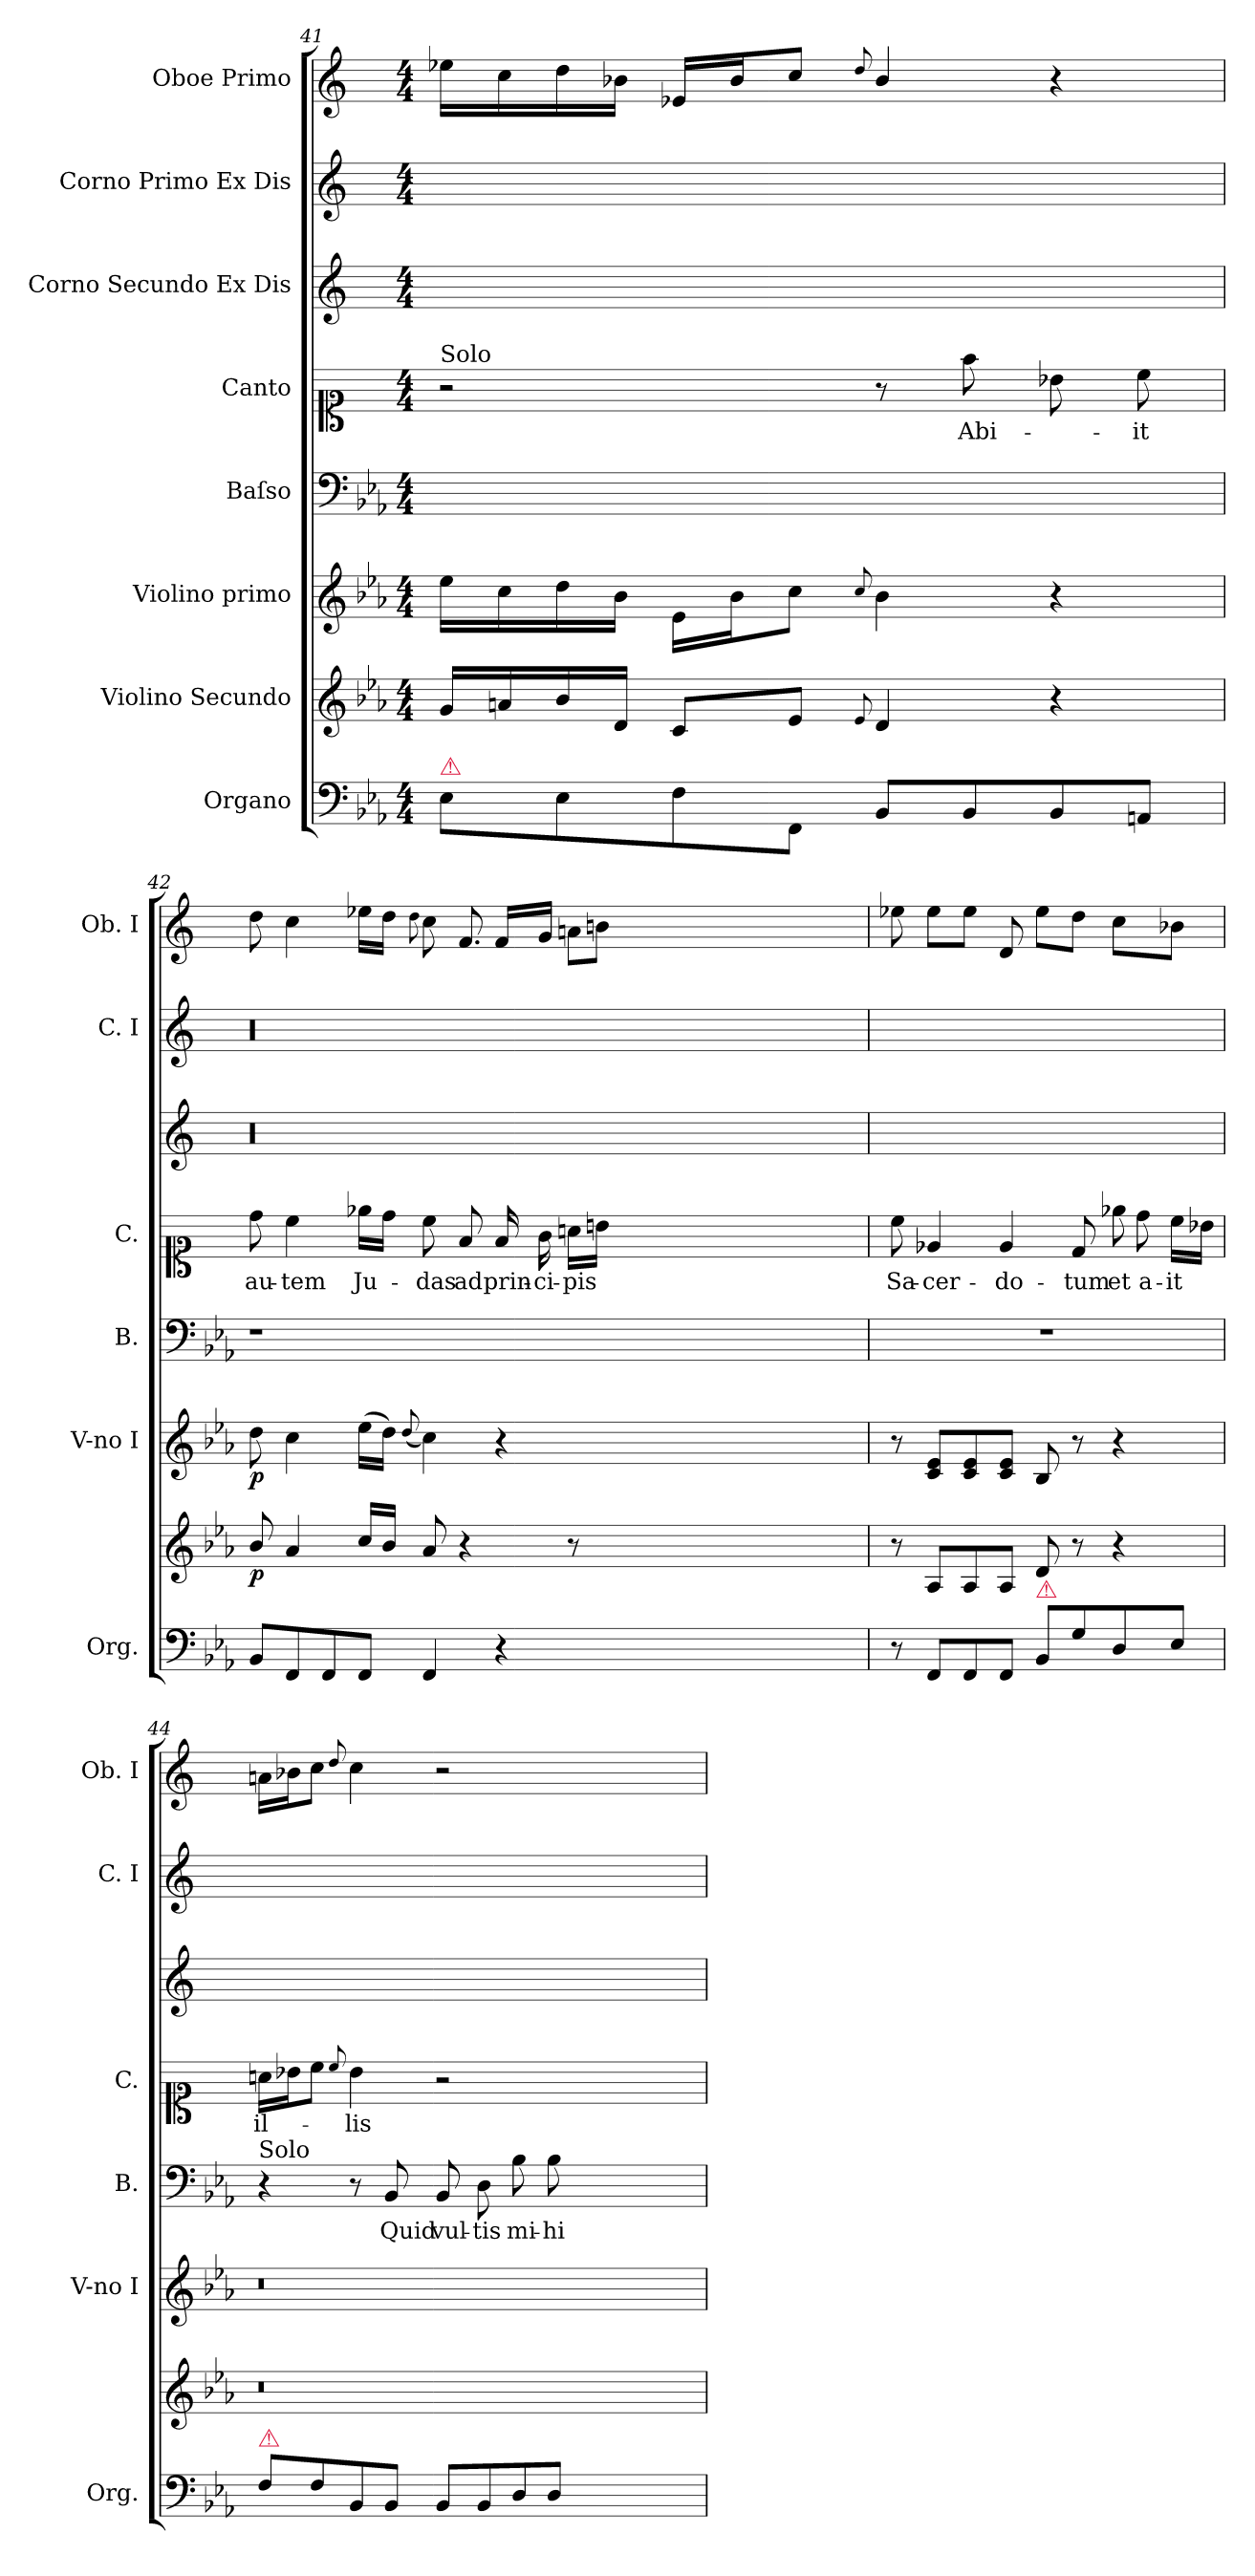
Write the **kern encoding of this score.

**kern	**kern	**dynam	**kern	**dynam	**kern	**text	**kern	**text	**kern	**kern	**kern	**dynam
*part8	*part7	*part7	*part6	*part6	*part5	*part5	*part4	*part4	*part3	*part2	*part1	*part1
*staff8	*staff7	*staff7	*staff6	*staff6	*staff5	*staff5	*staff4	*staff4	*staff3	*staff2	*staff1	*staff1
*I"Organo	*I"Violino Secundo	*	*I"Violino primo	*	*I"Baſso	*	*I"Canto	*	*I"Corno Secundo Ex Dis	*I"Corno Primo Ex Dis	*I"Oboe Primo	*
*I'Org.	*	*	*I'V-no I	*	*I'B.	*	*I'C.	*	*	*I'C. I	*I'Ob. I	*
*clefF4	*clefG2	*	*clefG2	*	*clefF4	*	*clefC1	*	*clefG2	*clefG2	*clefG2	*
*	*	*	*	*	*	*	*	*	*ITrd5c9	*ITrd5c9	*	*
*k[b-e-a-]	*k[b-e-a-]	*	*k[b-e-a-]	*	*k[b-e-a-]	*	*	*	*k[b-e-a-]	*k[b-e-a-]	*	*
*M4/4	*M4/4	*	*M4/4	*	*M4/4	*	*M4/4	*	*M4/4	*M4/4	*M4/4	*
=41	=41	=41	=41	=41	=41	=41	=41	=41	=41	=41	=41	=41
!	!	!	!	!	!	!	!LO:TX:a:t=Solo	!	!	!	!	!
!LO:TX:a:color=crimson:t=⚠	!	!	!	!	!	!	!	!	!	!	!	!
8E-\L	16g/LL	.	16ee-\LL	.	1ryy	.	2r	.	1ryy	1ryy	16ee-\LL	.
.	16an/	.	16cc\	.	.	.	.	.	.	.	16cc\	.
8E-\	16b-/	.	16dd\	.	.	.	.	.	.	.	16dd\	.
.	16d/JJ	.	16b-\JJ	.	.	.	.	.	.	.	16b-\JJ	.
8F\	8c/L	.	16e-/LL	.	.	.	.	.	.	.	16e-/LL	.
.	.	.	16b-\J	.	.	.	.	.	.	.	16b-\J	.
8FF/J	8e-/J	.	8cc\J	.	.	.	.	.	.	.	8cc/J	.
.	8qqe-/	.	8qqcc/	.	.	.	.	.	.	.	8qqdd/	.
8BB-/L	4d/	.	4b-\	.	.	.	8r	.	.	.	4b-/	.
8BB-/	.	.	.	.	.	.	8ff\	Abi-	.	.	.	.
8BB-/	4r	.	4r	.	.	.	8b-\	.	.	.	4r	.
8AAn/J	.	.	.	.	.	.	8cc\	-it	.	.	.	.
=42	=42	=42	=42	=42	=42	=42	=42	=42	=42	=42	=42	=42
!	!	!	!	!LO:DY:b	!	!	!	!	!	!	!	!
8BB-/L	8b-/	p	8dd\	p	1r	.	8dd\	au-	00r	00r	8dd\	piano
8FF/	4a-/	.	4cc\	.	.	.	4cc\	-tem	.	.	4cc\	.
8FF/	.	.	.	.	.	.	.	.	.	.	.	.
8FF/J	16cc/LL	.	(16ee-\LL	.	.	.	16ee-\LL	Ju-	.	.	16ee-\LL	.
.	16b-/JJ	.	16dd\JJ)	.	.	.	16dd\JJ	.	.	.	16dd\JJ	.
.	.	.	(8qqdd/	.	.	.	.	.	.	.	8qqdd\	.
4FF/	8a-/	.	4cc\)	.	.	.	8cc\	-das	.	.	8cc\	.
!	!	!	!	!	!	!	!	!	!	!	!LO:N:vis=8.	!
.	4r	.	.	.	.	.	8f/	ad	.	.	8f/	.
4r	.	.	4r	.	.	.	16f/	prin-	.	.	16f/LL	.
.	.	.	.	.	.	.	16g\	-ci-	.	.	16g/JJ	.
!	!	!	!	!	!	!	!	!	!	!	!LO:N:vis=8	!
.	8r	.	.	.	.	.	16an\LL	-pis	.	.	16an\L	.
!	!	!	!	!	!	!	!	!	!	!	!LO:N:vis=8	!
.	.	.	.	.	.	.	16bn\JJ	.	.	.	16bn\J	.
0.ryy	0.ryy	.	0.ryy	.	0.ryy	.	0.ryy	.	.	.	0.ryy	.
=43	=43	=43	=43	=43	=43	=43	=43	=43	=43	=43	=43	=43
8r	8r	.	8r	.	1r	.	8cc\	Sa-	1ryy	1ryy	8ee-X\	.
8FF/L	8A-/L	.	8c/ 8e-/L	.	.	.	4e-X/	-cer-	.	.	8ee-\L	.
8FF/	8A-/	.	8c/ 8e-/	.	.	.	.	.	.	.	8ee-\J	.
8FF/J	8A-/J	.	8c/ 8e-/J	.	.	.	4e-/	-do-	.	.	8d/	.
!LO:TX:a:color=crimson:t=⚠	!	!	!	!	!	!	!	!	!	!	!	!
8BB-/L	8d/	.	8B-/	.	.	.	.	.	.	.	8ee-\L	.
8G\	8r	.	8r	.	.	.	8d/	-tum	.	.	8dd\J	.
!	!	!	!	!	!	!	!LO:N:vis=8	!	!	!	!	!
8D/	4r	.	4r	.	.	.	16ee-\	et	.	.	8cc\L	.
!	!	!	!	!	!	!	!LO:N:vis=8	!	!	!	!	!
.	.	.	.	.	.	.	16dd\	a-	.	.	.	.
8E-\J	.	.	.	.	.	.	16cc\LL	-it	.	.	8b-\J	.
.	.	.	.	.	.	.	16b-\JJ	.	.	.	.	.
=44	=44	=44	=44	=44	=44	=44	=44	=44	=44	=44	=44	=44
!	!	!	!	!	!LO:TX:a:t=Solo	!	!	!	!	!	!	!
!LO:TX:a:color=crimson:t=⚠	!	!	!	!	!	!	!	!	!	!	!	!
8F\L	0r	.	0r	.	4r	.	16an\LL	il-	0ryy	0ryy	16an/LL	.
.	.	.	.	.	.	.	16b-\J	.	.	.	16b-\J	.
8F\	.	.	.	.	.	.	8cc\J	.	.	.	8cc\J	.
.	.	.	.	.	.	.	8qqcc/	.	.	.	8qqdd/	.
8BB-/	.	.	.	.	8r	.	4b-\	-lis	.	.	4cc\	.
8BB-/J	.	.	.	.	8BB-/	Quid	.	.	.	.	.	.
8BB-/L	.	.	.	.	8BB-/	vul-	2r	.	.	.	2r	.
8BB-/	.	.	.	.	8D\	-tis	.	.	.	.	.	.
8D/	.	.	.	.	8B-\	mi-	.	.	.	.	.	.
8D/J	.	.	.	.	8B-\	-hi	.	.	.	.	.	.
1ryy	.	.	.	.	1ryy	.	1ryy	.	.	.	1ryy	.
=	=	=	=	=	=	=	=	=	=	=	=	=
*-	*-	*-	*-	*-	*-	*-	*-	*-	*-	*-	*-	*-
